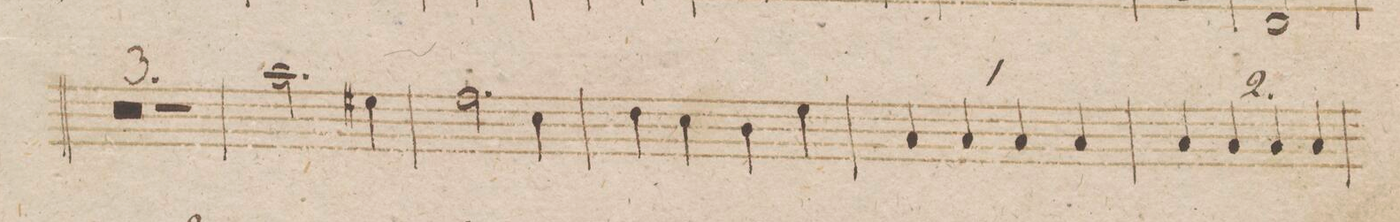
**kern	**dynam
*I"Fagotto 1mo	*
*clefF4	*
*k[b-]	*
*met(c)	*
*M4/4	*
0r	.
=178	=178
=179	=179
1r	.
=180	=180
2.c\	.
4G#X\	.
=181	=181
2.A\	.
4E\	.
=182	=182
4F\	.
4E\	.
4D\	.
4G\	.
=183	=183
4C/	.
4C/	.
4C/	.
4C/	.
=184	=184
4C/	.
4C/	.
4C/	.
4C/	.
=185	=185
*-	*-
